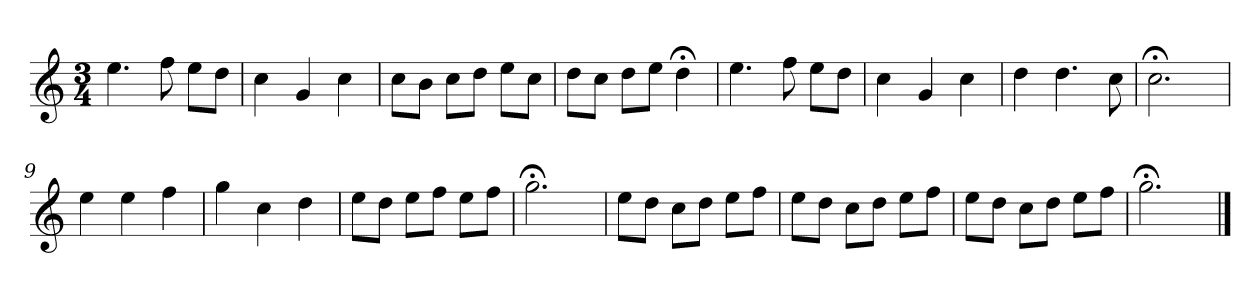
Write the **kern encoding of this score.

**kern
*part1
*staff1
*k[]
*C:
*M3/4
*MM120
=1
4.ee
8ff
8eeL
8ddJ
=2
4cc
4g
4cc
=3
8ccL
8bJ
8ccL
8ddJ
8eeL
8ccJ
=4
8ddL
8ccJ
8ddL
8eeJ
4dd;<
=5
4.ee
8ff
8eeL
8ddJ
=6
4cc
4g
4cc
=7
4dd
4.dd
8cc
=8
2.cc;<
=9
4ee
4ee
4ff
=10
4gg
4cc
4dd
=11
8eeL
8ddJ
8eeL
8ffJ
8eeL
8ffJ
=12
2.gg;<
=13
8eeL
8ddJ
8ccL
8ddJ
8eeL
8ffJ
=14
8eeL
8ddJ
8ccL
8ddJ
8eeL
8ffJ
=15
8eeL
8ddJ
8ccL
8ddJ
8eeL
8ffJ
=16
2.gg;<
==
*-
